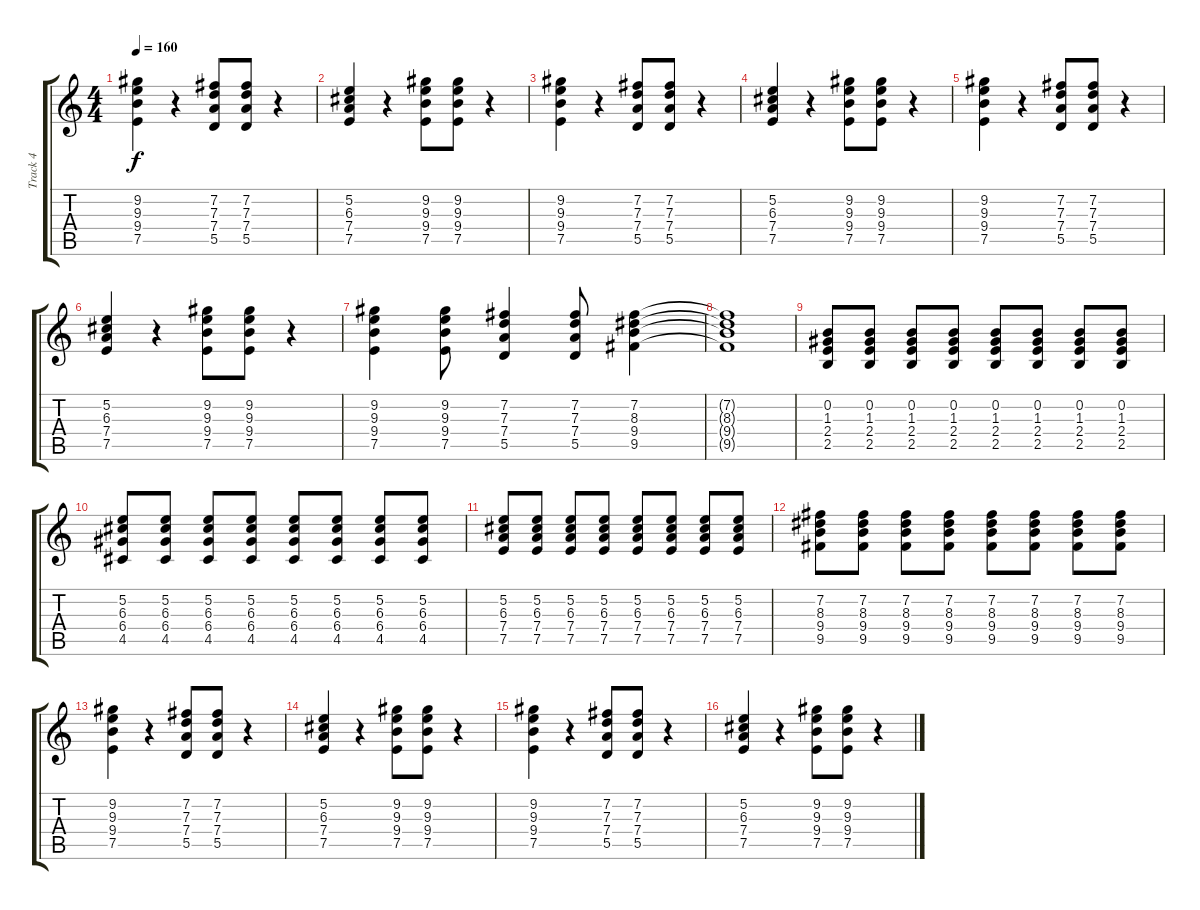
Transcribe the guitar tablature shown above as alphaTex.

\track ("Track 4" "Track 4") {instrument overdrivenguitar}
\staff {score tabs}
\tuning (E4 B3 G3 D3 A2 E2) {hide}
\ts (4 4)
\tempo 160
\clef g2
\ks c
(9.2 9.3 9.4 7.5).4{dy f} r.4 (7.2 7.3 7.4 5.5).8 (7.2 7.3 7.4 5.5).8 r.4 |
(5.2 6.3 7.4 7.5).4 r.4 (9.2 9.3 9.4 7.5).8 (9.2 9.3 9.4 7.5).8 r.4 |
(9.2 9.3 9.4 7.5).4 r.4 (7.2 7.3 7.4 5.5).8 (7.2 7.3 7.4 5.5).8 r.4 |
(5.2 6.3 7.4 7.5).4 r.4 (9.2 9.3 9.4 7.5).8 (9.2 9.3 9.4 7.5).8 r.4 |
(9.2 9.3 9.4 7.5).4 r.4 (7.2 7.3 7.4 5.5).8 (7.2 7.3 7.4 5.5).8 r.4 |
(5.2 6.3 7.4 7.5).4 r.4 (9.2 9.3 9.4 7.5).8 (9.2 9.3 9.4 7.5).8 r.4 |
(9.2 9.3 9.4 7.5).4 (9.2 9.3 9.4 7.5).8 (7.2 7.3 7.4 5.5).4 (7.2 7.3 7.4 5.5).8 (7.2 8.3 9.4 9.5).4 |
(7.2{t} 8.3{t} 9.4{t} 9.5{t}).1 |
(0.2 1.3 2.4 2.5).8 (0.2 1.3 2.4 2.5).8 (0.2 1.3 2.4 2.5).8 (0.2 1.3 2.4 2.5).8 (0.2 1.3 2.4 2.5).8 (0.2 1.3 2.4 2.5).8 (0.2 1.3 2.4 2.5).8 (0.2 1.3 2.4 2.5).8 |
(5.2 6.3 6.4 4.5).8 (5.2 6.3 6.4 4.5).8 (5.2 6.3 6.4 4.5).8 (5.2 6.3 6.4 4.5).8 (5.2 6.3 6.4 4.5).8 (5.2 6.3 6.4 4.5).8 (5.2 6.3 6.4 4.5).8 (5.2 6.3 6.4 4.5).8 |
(5.2 6.3 7.4 7.5).8 (5.2 6.3 7.4 7.5).8 (5.2 6.3 7.4 7.5).8 (5.2 6.3 7.4 7.5).8 (5.2 6.3 7.4 7.5).8 (5.2 6.3 7.4 7.5).8 (5.2 6.3 7.4 7.5).8 (5.2 6.3 7.4 7.5).8 |
(7.2 8.3 9.4 9.5).8 (7.2 8.3 9.4 9.5).8 (7.2 8.3 9.4 9.5).8 (7.2 8.3 9.4 9.5).8 (7.2 8.3 9.4 9.5).8 (7.2 8.3 9.4 9.5).8 (7.2 8.3 9.4 9.5).8 (7.2 8.3 9.4 9.5).8 |
(9.2 9.3 9.4 7.5).4 r.4 (7.2 7.3 7.4 5.5).8 (7.2 7.3 7.4 5.5).8 r.4 |
(5.2 6.3 7.4 7.5).4 r.4 (9.2 9.3 9.4 7.5).8 (9.2 9.3 9.4 7.5).8 r.4 |
(9.2 9.3 9.4 7.5).4 r.4 (7.2 7.3 7.4 5.5).8 (7.2 7.3 7.4 5.5).8 r.4 |
(5.2 6.3 7.4 7.5).4 r.4 (9.2 9.3 9.4 7.5).8 (9.2 9.3 9.4 7.5).8 r.4
